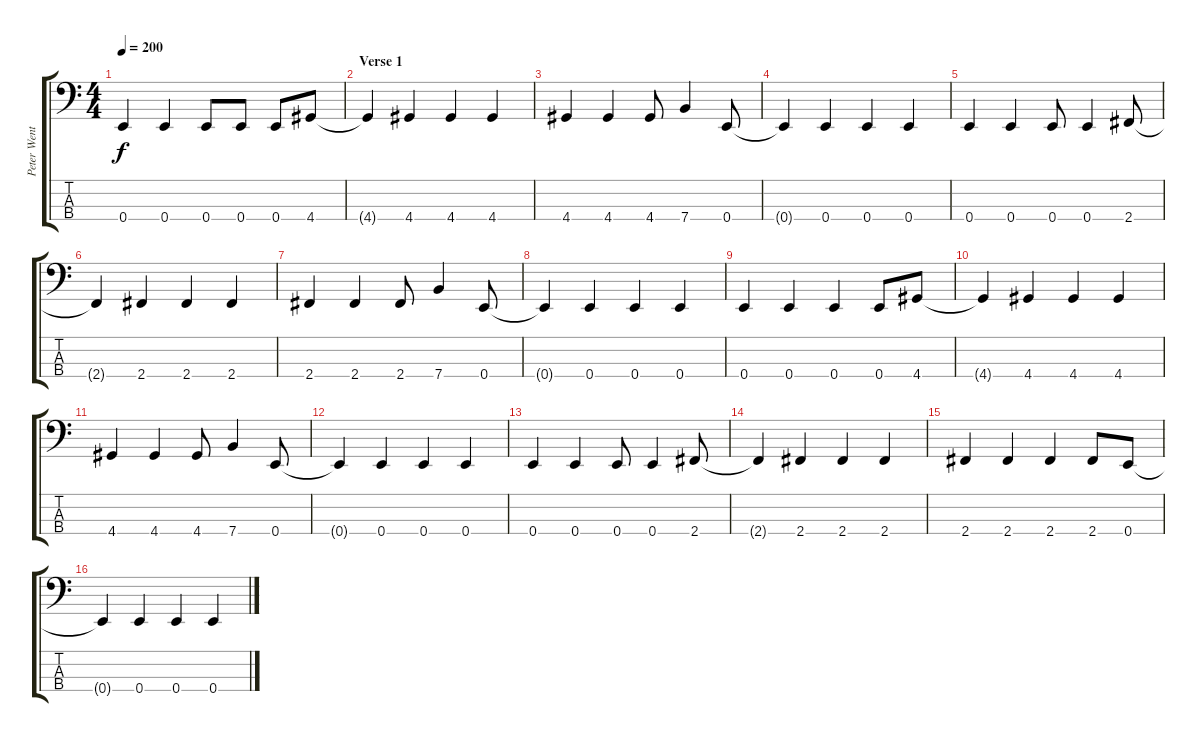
\track ("Peter Wentz (Bass)" "Peter Went") {instrument electricbasspick}
\staff {score tabs}
\tuning (G2 D2 A1 E1) {hide}
\ts (4 4)
\tempo 200
\clef f4
\ks c
0.4{t}.4{dy f} 0.4.4 0.4.8 0.4.8 0.4.8 4.4.8 |
\section ("" "Verse 1")
4.4{t}.4 4.4.4 4.4.4 4.4.4 |
4.4.4 4.4.4 4.4.8 7.4.4 0.4.8 |
0.4{t}.4 0.4.4 0.4.4 0.4.4 |
0.4.4 0.4.4 0.4.8 0.4.4 2.4.8 |
2.4{t}.4 2.4.4 2.4.4 2.4.4 |
2.4.4 2.4.4 2.4.8 7.4.4 0.4.8 |
0.4{t}.4 0.4.4 0.4.4 0.4.4 |
0.4.4 0.4.4 0.4.4 0.4.8 4.4.8 |
4.4{t}.4 4.4.4 4.4.4 4.4.4 |
4.4.4 4.4.4 4.4.8 7.4.4 0.4.8 |
0.4{t}.4 0.4.4 0.4.4 0.4.4 |
0.4.4 0.4.4 0.4.8 0.4.4 2.4.8 |
2.4{t}.4 2.4.4 2.4.4 2.4.4 |
2.4.4 2.4.4 2.4.4 2.4.8 0.4.8 |
0.4{t}.4 0.4.4 0.4.4 0.4.4
